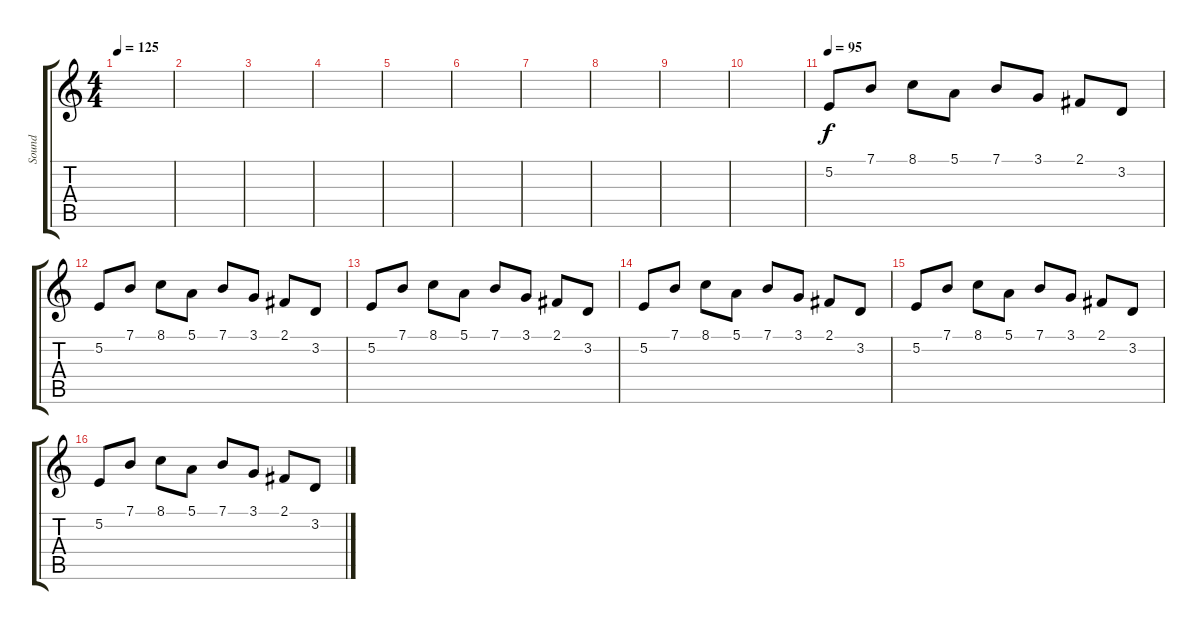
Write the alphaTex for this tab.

\track ("Sound" "Sound") {instrument celesta}
\staff {score tabs}
\tuning (E4 B3 G3 D3 A2 E2) {hide}
\ts (4 4)
\tempo 125
\clef g2
\ks c
|
|
|
|
|
|
|
|
|
|
\tempo 95
5.2.8{volume 2} 7.1.8{volume 3} 8.1.8{volume 4} 5.1.8{volume 6} 7.1.8{volume 8} 3.1.8{volume 10} 2.1.8{volume 13} 3.2.8 |
5.2.8 7.1.8 8.1.8 5.1.8 7.1.8 3.1.8 2.1.8 3.2.8 |
5.2.8 7.1.8 8.1.8 5.1.8 7.1.8 3.1.8 2.1.8 3.2.8 |
5.2.8 7.1.8 8.1.8 5.1.8 7.1.8 3.1.8 2.1.8 3.2.8 |
5.2.8 7.1.8 8.1.8 5.1.8 7.1.8 3.1.8 2.1.8 3.2.8 |
5.2.8 7.1.8 8.1.8 5.1.8 7.1.8 3.1.8 2.1.8 3.2.8
